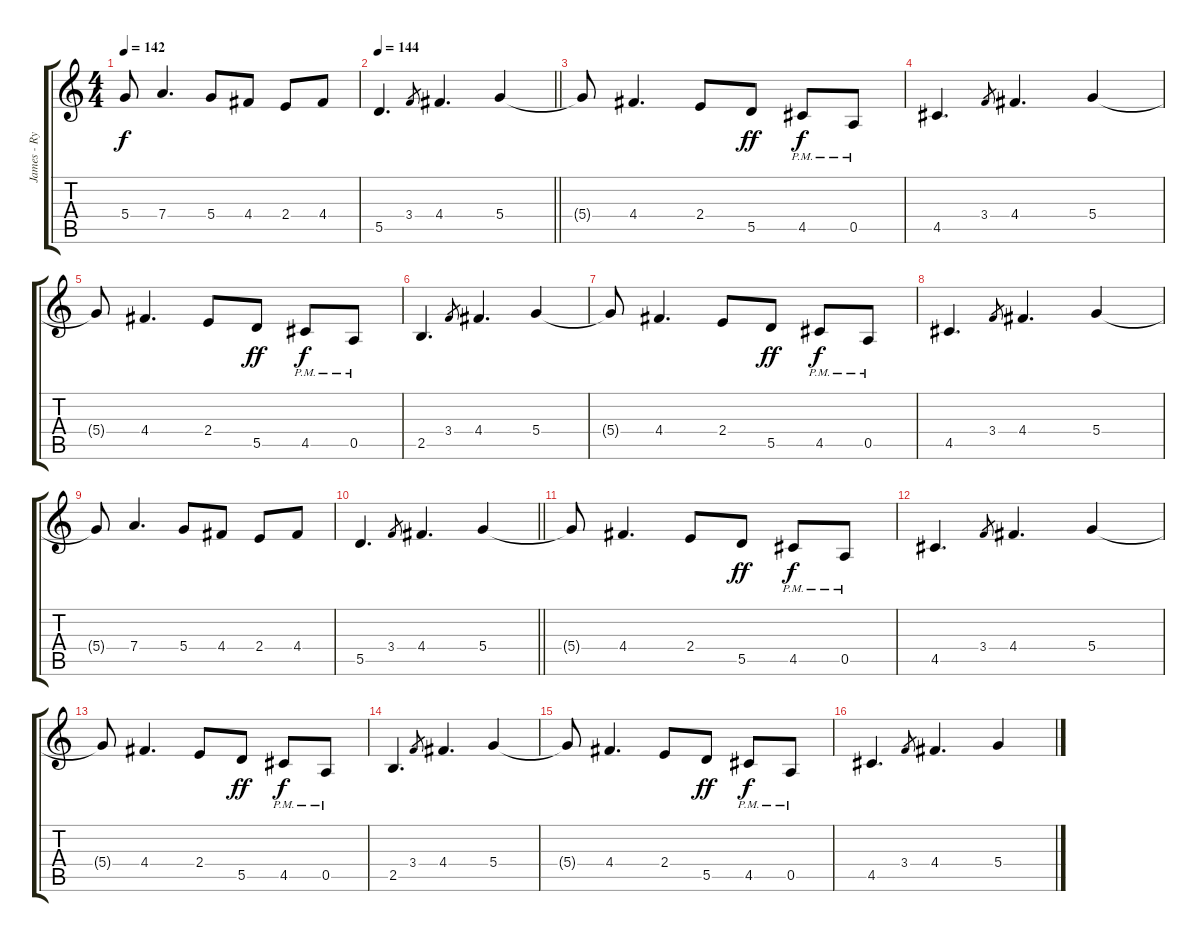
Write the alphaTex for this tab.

\track ("James - Rythme Distortion" "James - Ry") {instrument distortionguitar}
\staff {score tabs}
\tuning (E4 B3 G3 D3 A2 E2) {hide}
\ts (4 4)
\tempo 142
\clef g2
\ks c
5.4{t}.8{dy f} 7.4.4{d} 5.4.8 4.4.8 2.4.8 4.4.8 |
\tempo 144
\barLineRight lightlight
5.5.4{d} 3.4.8{gr} 4.4.4{d} 5.4.4 |
5.4{t}.8 4.4.4{d} 2.4.8 5.5.8{dy ff} 4.5{pm}.8{dy f} 0.5{pm}.8 |
4.5.4{d} 3.4.8{gr} 4.4.4{d} 5.4.4 |
5.4{t}.8 4.4.4{d} 2.4.8 5.5.8{dy ff} 4.5{pm}.8{dy f} 0.5{pm}.8 |
2.5.4{d} 3.4.8{gr} 4.4.4{d} 5.4.4 |
5.4{t}.8 4.4.4{d} 2.4.8 5.5.8{dy ff} 4.5{pm}.8{dy f} 0.5{pm}.8 |
4.5.4{d} 3.4.8{gr} 4.4.4{d} 5.4.4 |
5.4{t}.8 7.4.4{d} 5.4.8 4.4.8 2.4.8 4.4.8 |
\barLineRight lightlight
5.5.4{d} 3.4.8{gr} 4.4.4{d} 5.4.4 |
5.4{t}.8 4.4.4{d} 2.4.8 5.5.8{dy ff} 4.5{pm}.8{dy f} 0.5{pm}.8 |
4.5.4{d} 3.4.8{gr} 4.4.4{d} 5.4.4 |
5.4{t}.8 4.4.4{d} 2.4.8 5.5.8{dy ff} 4.5{pm}.8{dy f} 0.5{pm}.8 |
2.5.4{d} 3.4.8{gr} 4.4.4{d} 5.4.4 |
5.4{t}.8 4.4.4{d} 2.4.8 5.5.8{dy ff} 4.5{pm}.8{dy f} 0.5{pm}.8 |
4.5.4{d} 3.4.8{gr} 4.4.4{d} 5.4.4
